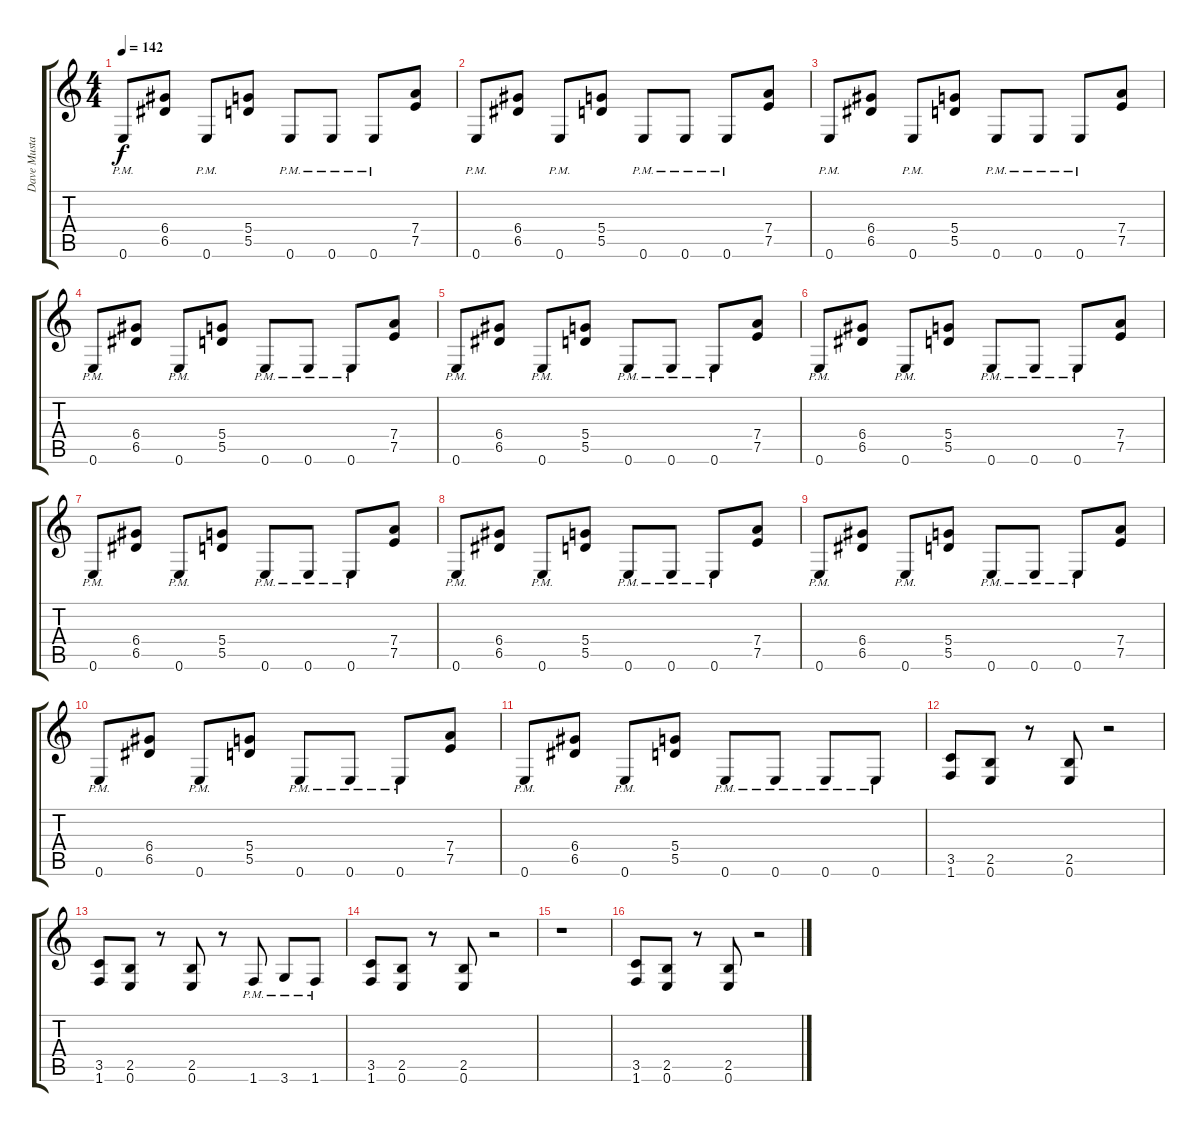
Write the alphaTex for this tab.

\track ("Dave Mustaine" "Dave Musta") {instrument distortionguitar}
\staff {score tabs}
\tuning (E4 B3 G3 D3 A2 E2) {hide}
\ts (4 4)
\tempo 142
\clef g2
\ks c
0.6{pm}.8{dy f} (6.4 6.5).8 0.6{pm}.8 (5.4 5.5).8 0.6{pm}.8 0.6{pm}.8 0.6{pm}.8 (7.4 7.5).8 |
0.6{pm}.8 (6.4 6.5).8 0.6{pm}.8 (5.4 5.5).8 0.6{pm}.8 0.6{pm}.8 0.6{pm}.8 (7.4 7.5).8 |
0.6{pm}.8 (6.4 6.5).8 0.6{pm}.8 (5.4 5.5).8 0.6{pm}.8 0.6{pm}.8 0.6{pm}.8 (7.4 7.5).8 |
0.6{pm}.8 (6.4 6.5).8 0.6{pm}.8 (5.4 5.5).8 0.6{pm}.8 0.6{pm}.8 0.6{pm}.8 (7.4 7.5).8 |
0.6{pm}.8 (6.4 6.5).8 0.6{pm}.8 (5.4 5.5).8 0.6{pm}.8 0.6{pm}.8 0.6{pm}.8 (7.4 7.5).8 |
0.6{pm}.8 (6.4 6.5).8 0.6{pm}.8 (5.4 5.5).8 0.6{pm}.8 0.6{pm}.8 0.6{pm}.8 (7.4 7.5).8 |
0.6{pm}.8 (6.4 6.5).8 0.6{pm}.8 (5.4 5.5).8 0.6{pm}.8 0.6{pm}.8 0.6{pm}.8 (7.4 7.5).8 |
0.6{pm}.8 (6.4 6.5).8 0.6{pm}.8 (5.4 5.5).8 0.6{pm}.8 0.6{pm}.8 0.6{pm}.8 (7.4 7.5).8 |
0.6{pm}.8 (6.4 6.5).8 0.6{pm}.8 (5.4 5.5).8 0.6{pm}.8 0.6{pm}.8 0.6{pm}.8 (7.4 7.5).8 |
0.6{pm}.8 (6.4 6.5).8 0.6{pm}.8 (5.4 5.5).8 0.6{pm}.8 0.6{pm}.8 0.6{pm}.8 (7.4 7.5).8 |
0.6{pm}.8 (6.4 6.5).8 0.6{pm}.8 (5.4 5.5).8 0.6{pm}.8 0.6{pm}.8 0.6{pm}.8 0.6{pm}.8 |
(3.5 1.6).8 (2.5 0.6).8 r.8 (2.5 0.6).8 r.2 |
(3.5 1.6).8 (2.5 0.6).8 r.8 (2.5 0.6).8 r.8 1.6{pm}.8 3.6{pm}.8 1.6{pm}.8 |
(3.5 1.6).8 (2.5 0.6).8 r.8 (2.5 0.6).8 r.2 |
r.1 |
(3.5 1.6).8 (2.5 0.6).8 r.8 (2.5 0.6).8 r.2
